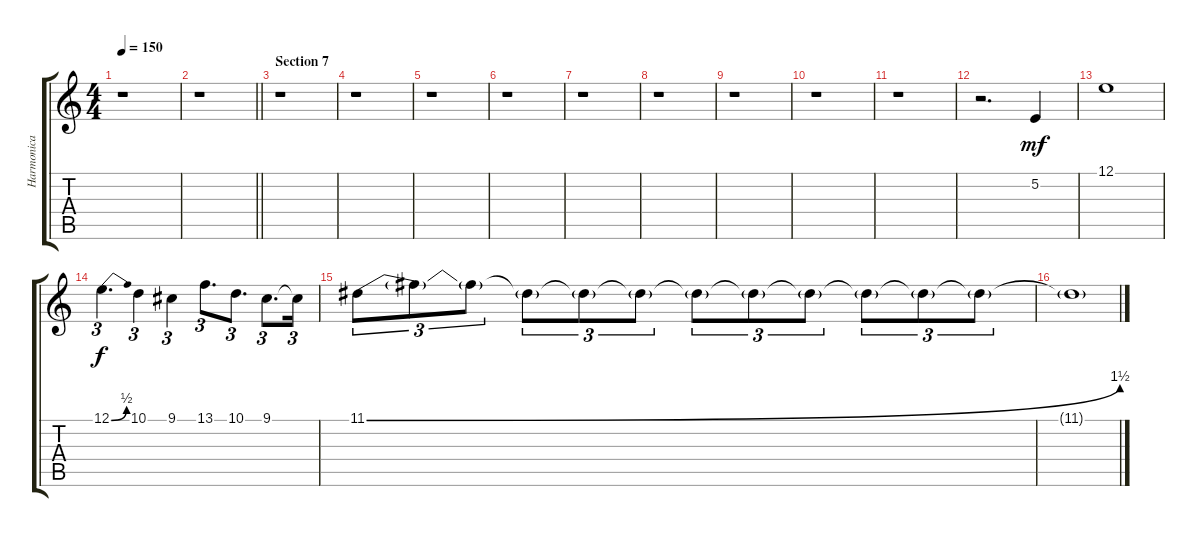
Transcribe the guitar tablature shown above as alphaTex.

\track ("Harmonica" "Harmonica") {instrument harmonica}
\staff {score tabs}
\tuning (E4 B3 G3 D3 A2 E2) {hide}
\ts (4 4)
\tempo 150
\clef g2
\ks c
r.1{dy f} |
\barLineRight lightlight
r.1 |
\section ("" "Section 7")
r.1 |
r.1 |
r.1 |
r.1 |
r.1 |
r.1 |
r.1 |
r.1 |
r.1 |
r.2{d} 5.2.4{dy mf} |
12.1.1 |
12.1{be (bend 0 0 60 2)}.4{d tu (3 2) dy f} 10.1.4{tu (3 2)} 9.1.4{tu (3 2)} 13.1.8{d tu (3 2)} 10.1.8{d tu (3 2)} 9.1.8{d tu (3 2)} 9.1{t}.16{tu (3 2)} |
11.1{be (bend 0 0 60 6)}.8{tu (3 2) volume 11} 11.1{t}.8{tu (3 2) volume 6} 11.1{t}.8{tu (3 2) volume 11} 11.1{t}.8{tu (3 2) volume 6} 11.1{t}.8{tu (3 2) volume 11} 11.1{t}.8{tu (3 2) volume 6} 11.1{t}.8{tu (3 2) volume 11} 11.1{t}.8{tu (3 2) volume 6} 11.1{t}.8{tu (3 2) volume 11} 11.1{t}.8{tu (3 2) volume 6} 11.1{t}.8{tu (3 2) volume 11} 11.1{t}.8{tu (3 2) volume 5} |
11.1{t}.1
